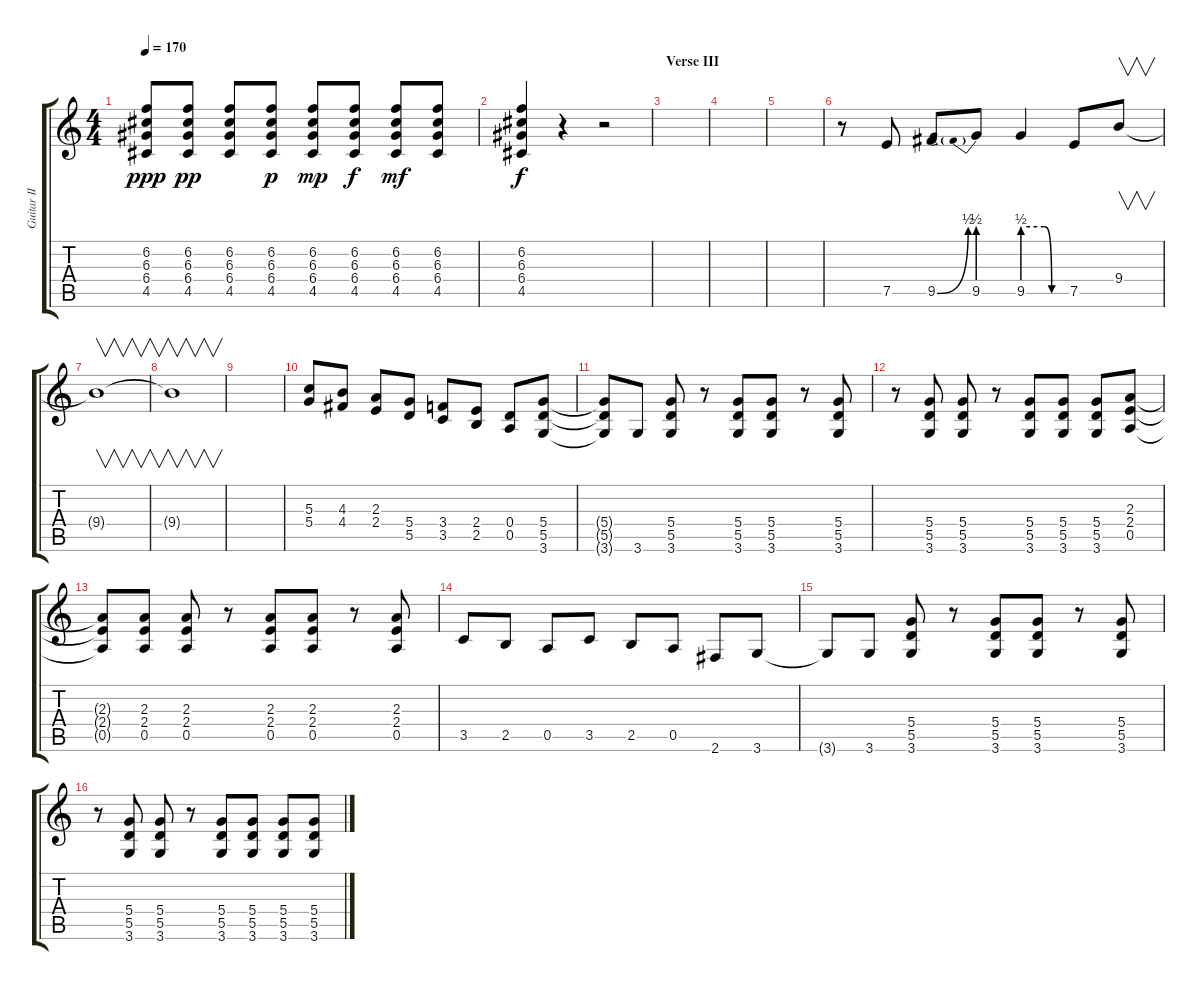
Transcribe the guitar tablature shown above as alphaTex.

\track ("Guitar II (Slash)" "Guitar II ") {instrument distortionguitar}
\staff {score tabs}
\tuning (E4 B3 G3 D3 A2 E2) {hide}
\ts (4 4)
\tempo 170
\clef g2
\ks c
(6.2 6.3 6.4 4.5).8{dy ppp} (6.2 6.3 6.4 4.5).8{dy pp} (6.2 6.3 6.4 4.5).8 (6.2 6.3 6.4 4.5).8{dy p} (6.2 6.3 6.4 4.5).8{dy mp} (6.2 6.3 6.4 4.5).8{dy f} (6.2 6.3 6.4 4.5).8{dy mf} (6.2 6.3 6.4 4.5).8 |
(6.2 6.3 6.4 4.5).4{dy f} r.4 r.2 |
\section ("" "Verse III")
|
|
|
r.8 7.5.8 9.5{be (bend 0 0 60 2)}.8 9.5{be (prebend 0 2 60 2)}.8 9.5{be (custom 0 2 20 2 30 2 40 0 60 0)}.4 7.5.8 9.4.8{v} |
9.4{t}.1{v} |
9.4{t}.1{v} |
|
(5.3 5.4).8 (4.3 4.4).8 (2.3 2.4).8 (5.4 5.5).8 (3.4 3.5).8 (2.4 2.5).8 (0.4 0.5).8 (5.4 5.5 3.6).8 |
(5.4{t} 5.5{t} 3.6{t}).8 3.6.8 (5.4 5.5 3.6).8 r.8 (5.4 5.5 3.6).8 (5.4 5.5 3.6).8 r.8 (5.4 5.5 3.6).8 |
r.8 (5.4 5.5 3.6).8 (5.4 5.5 3.6).8 r.8 (5.4 5.5 3.6).8 (5.4 5.5 3.6).8 (5.4 5.5 3.6).8 (2.3 2.4 0.5).8 |
(2.3{t} 2.4{t} 0.5{t}).8 (2.3 2.4 0.5).8 (2.3 2.4 0.5).8 r.8 (2.3 2.4 0.5).8 (2.3 2.4 0.5).8 r.8 (2.3 2.4 0.5).8 |
3.5.8 2.5.8 0.5.8 3.5.8 2.5.8 0.5.8 2.6.8 3.6.8 |
3.6{t}.8 3.6.8 (5.4 5.5 3.6).8 r.8 (5.4 5.5 3.6).8 (5.4 5.5 3.6).8 r.8 (5.4 5.5 3.6).8 |
r.8 (5.4 5.5 3.6).8 (5.4 5.5 3.6).8 r.8 (5.4 5.5 3.6).8 (5.4 5.5 3.6).8 (5.4 5.5 3.6).8 (5.4 5.5 3.6).8
